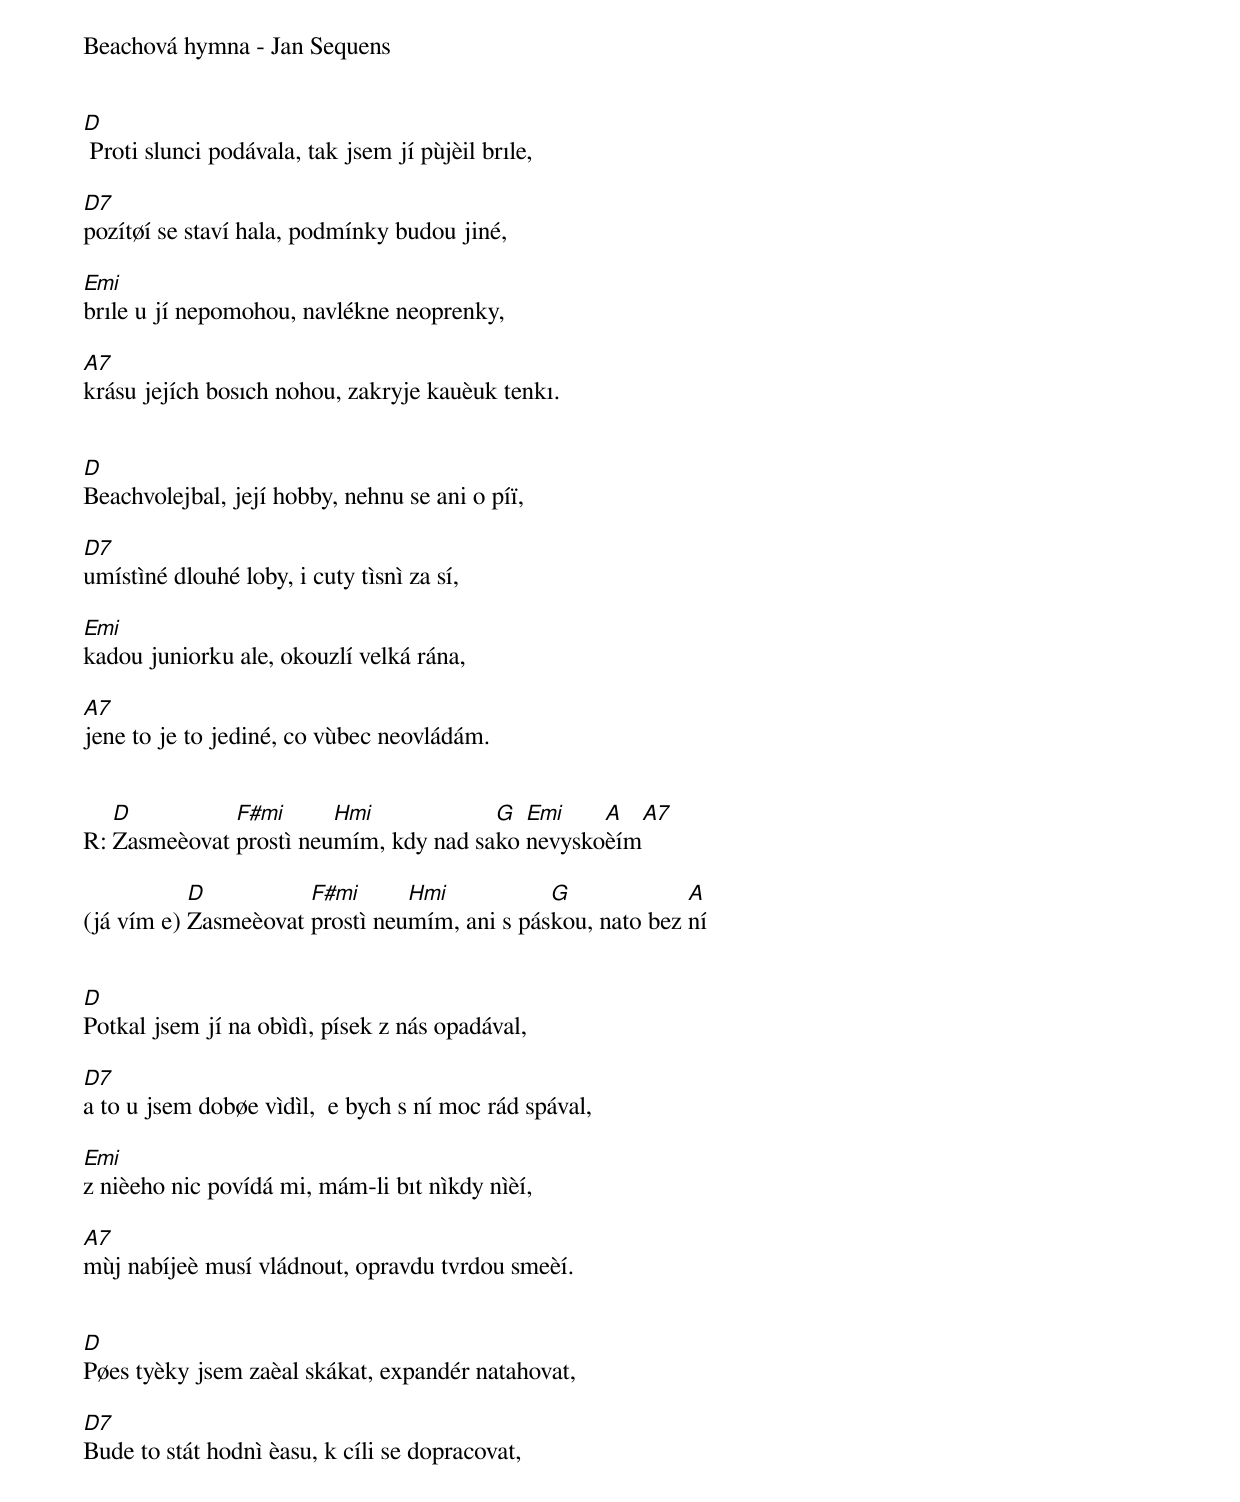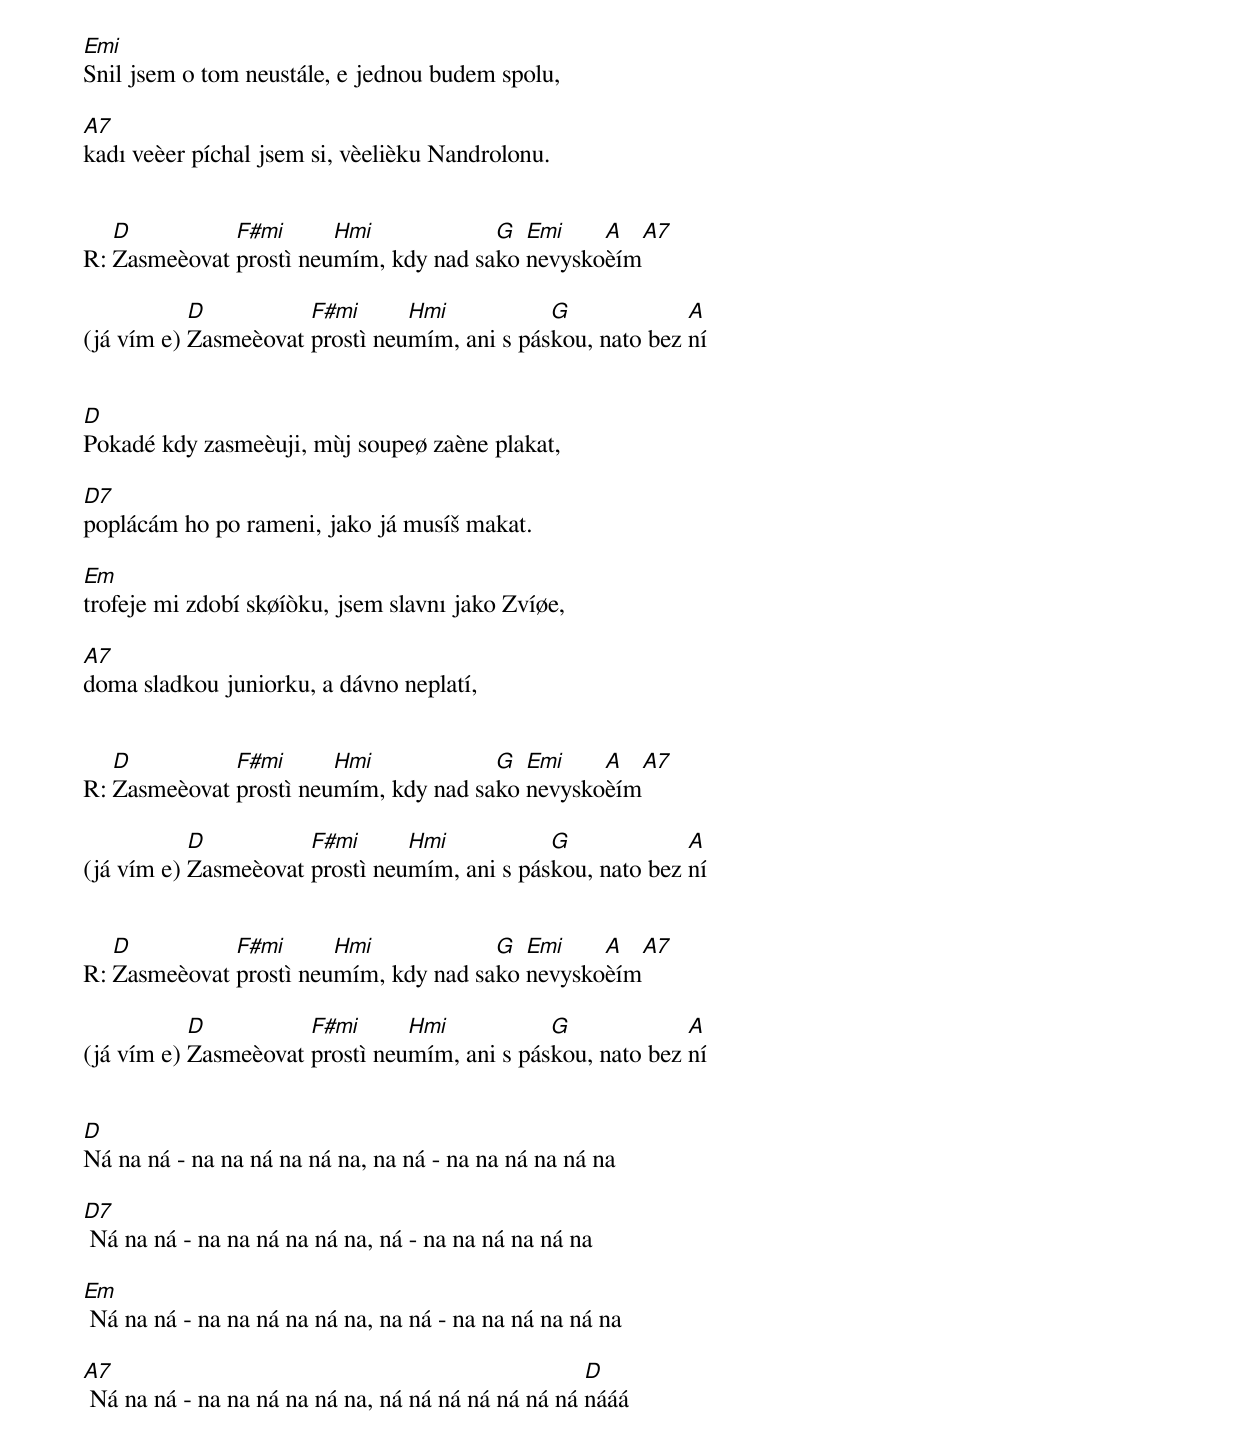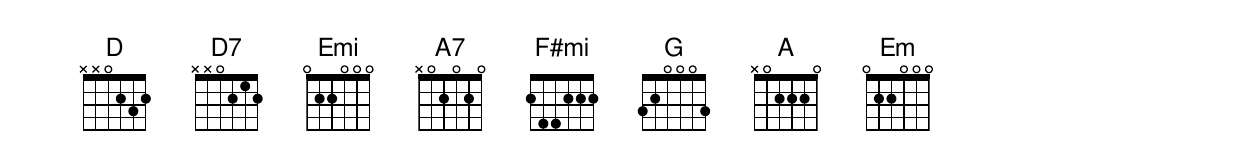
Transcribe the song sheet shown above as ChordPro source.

Beachová hymna - Jan Sequens


[D] Proti slunci podávala, tak jsem jí pùjèil brıle,

[D7]pozítøí se staví hala, podmínky budou jiné,

[Emi]brıle u jí nepomohou, navlékne neoprenky,

[A7]krásu jejích bosıch nohou, zakryje kauèuk tenkı.


[D]Beachvolejbal, její hobby, nehnu se ani o píï,

[D7]umístìné dlouhé loby, i cuty tìsnì za sí,

[Emi]kadou juniorku ale, okouzlí velká rána,

[A7]jene to je to jediné, co vùbec neovládám.


R: [D]Zasmeèovat [F#mi]prostì neu[Hmi]mím, kdy nad sa[G]ko [Emi]nevysko[A]èím[A7]

(já vím e) [D]Zasmeèovat [F#mi]prostì neu[Hmi]mím, ani s pás[G]kou, nato bez [A]ní


[D]Potkal jsem jí na obìdì, písek z nás opadával,

[D7]a to u jsem dobøe vìdìl,  e bych s ní moc rád spával,

[Emi]z nièeho nic povídá mi, mám-li bıt nìkdy nìèí,

[A7]mùj nabíjeè musí vládnout, opravdu tvrdou smeèí.


[D]Pøes tyèky jsem zaèal skákat, expandér natahovat,

[D7]Bude to stát hodnì èasu, k cíli se dopracovat,

[Emi]Snil jsem o tom neustále, e jednou budem spolu,

[A7]kadı veèer píchal jsem si, vèelièku Nandrolonu.


R: [D]Zasmeèovat [F#mi]prostì neu[Hmi]mím, kdy nad sa[G]ko [Emi]nevysko[A]èím[A7]

(já vím e) [D]Zasmeèovat [F#mi]prostì neu[Hmi]mím, ani s pás[G]kou, nato bez [A]ní


[D]Pokadé kdy zasmeèuji, mùj soupeø zaène plakat,

[D7]poplácám ho po rameni, jako já musíš makat.

[Em]trofeje mi zdobí skøíòku, jsem slavnı jako Zvíøe,

[A7]doma sladkou juniorku, a dávno neplatí,


R: [D]Zasmeèovat [F#mi]prostì neu[Hmi]mím, kdy nad sa[G]ko [Emi]nevysko[A]èím[A7]

(já vím e) [D]Zasmeèovat [F#mi]prostì neu[Hmi]mím, ani s pás[G]kou, nato bez [A]ní


R: [D]Zasmeèovat [F#mi]prostì neu[Hmi]mím, kdy nad sa[G]ko [Emi]nevysko[A]èím[A7]

(já vím e) [D]Zasmeèovat [F#mi]prostì neu[Hmi]mím, ani s pás[G]kou, nato bez [A]ní


[D]Ná na ná - na na ná na ná na, na ná - na na ná na ná na

[D7] Ná na ná - na na ná na ná na, ná - na na ná na ná na

[Em] Ná na ná - na na ná na ná na, na ná - na na ná na ná na

[A7] Ná na ná - na na ná na ná na, ná ná ná ná ná ná ná [D]nááá
